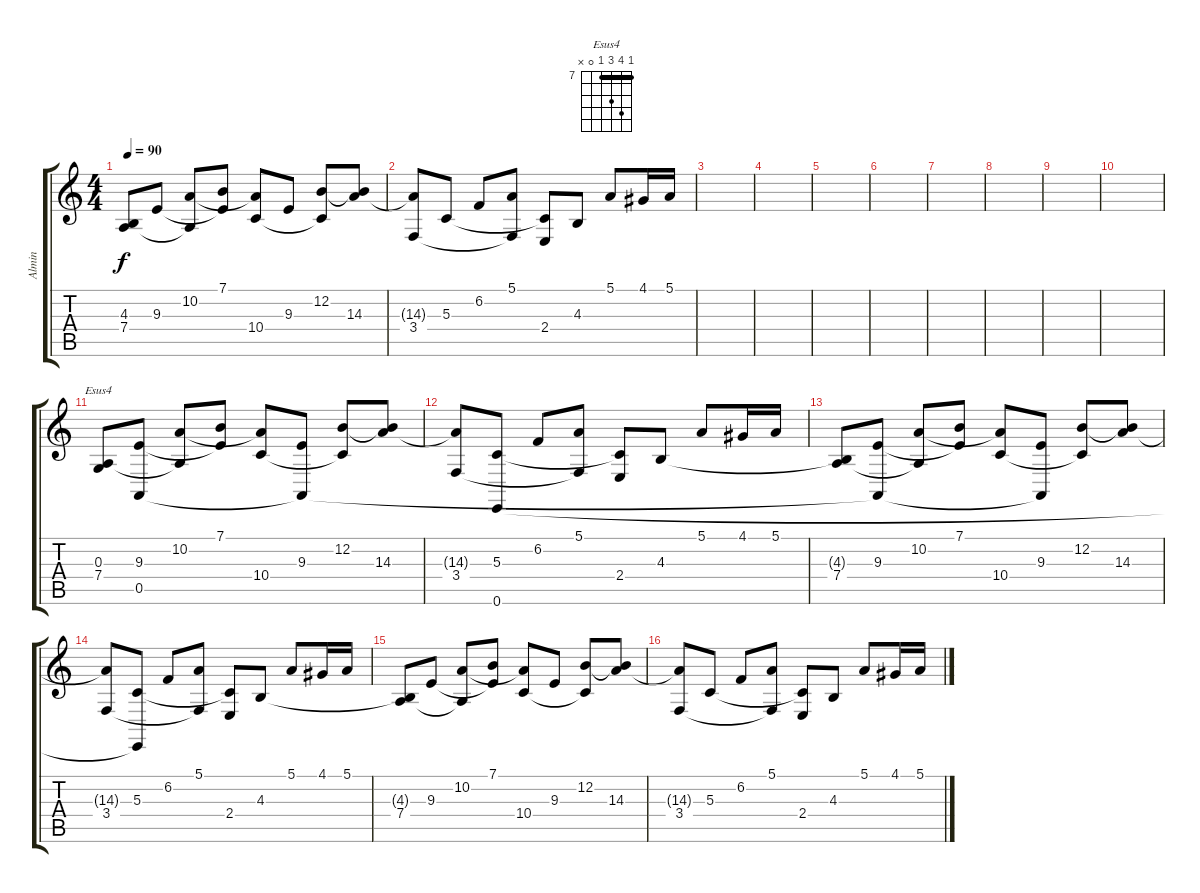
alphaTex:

\track ("Almin" "Almin") {instrument brightacousticpiano}
\staff {score tabs}
\tuning (E4 B3 G3 D3 A2 E2) {hide}
\chord ("Esus4" 7 10 9 7 0 x) {firstfret 7 barre 7}
\ts (4 4)
\tempo 90
\clef g2
\ks c
(4.3{t} 7.4).8{dy f} 9.3.8 (10.2 7.4{t}).8 (7.1 9.3{t}).8 (10.2{t} 10.4).8 9.3.8 (12.2 10.4{t}).8 (12.2{t} 14.3).8 |
(14.3{t} 3.4).8 5.3.8 6.2.8 (5.1 3.4{t}).8 (5.3{t} 2.4).8 4.3.8 5.1.8 4.1.16 5.1.16 |
|
|
|
|
|
|
|
|
(0.3 7.4).8{ch "Esus4"} (9.3 0.5).8 (10.2 7.4{t}).8 (7.1 9.3{t}).8 (10.2{t} 10.4).8 (9.3 0.5{t}).8 (12.2 10.4{t}).8 (12.2{t} 14.3).8 |
(14.3{t} 3.4).8 (5.3 0.6).8 6.2.8 (5.1 3.4{t}).8 (5.3{t} 2.4).8 4.3.8 5.1.8 4.1.16 5.1.16 |
(4.3{t} 7.4).8 (9.3 0.5{t}).8 (10.2 7.4{t}).8 (7.1 9.3{t}).8 (10.2{t} 10.4).8 (9.3 0.5{t}).8 (12.2 10.4{t}).8 (12.2{t} 14.3).8 |
(14.3{t} 3.4).8 (5.3 0.6{t}).8 6.2.8 (5.1 3.4{t}).8 (5.3{t} 2.4).8 4.3.8 5.1.8 4.1.16 5.1.16 |
(4.3{t} 7.4).8 9.3.8 (10.2 7.4{t}).8 (7.1 9.3{t}).8 (10.2{t} 10.4).8 9.3.8 (12.2 10.4{t}).8 (12.2{t} 14.3).8 |
(14.3{t} 3.4).8 5.3.8 6.2.8 (5.1 3.4{t}).8 (5.3{t} 2.4).8 4.3.8 5.1.8 4.1.16 5.1.16
